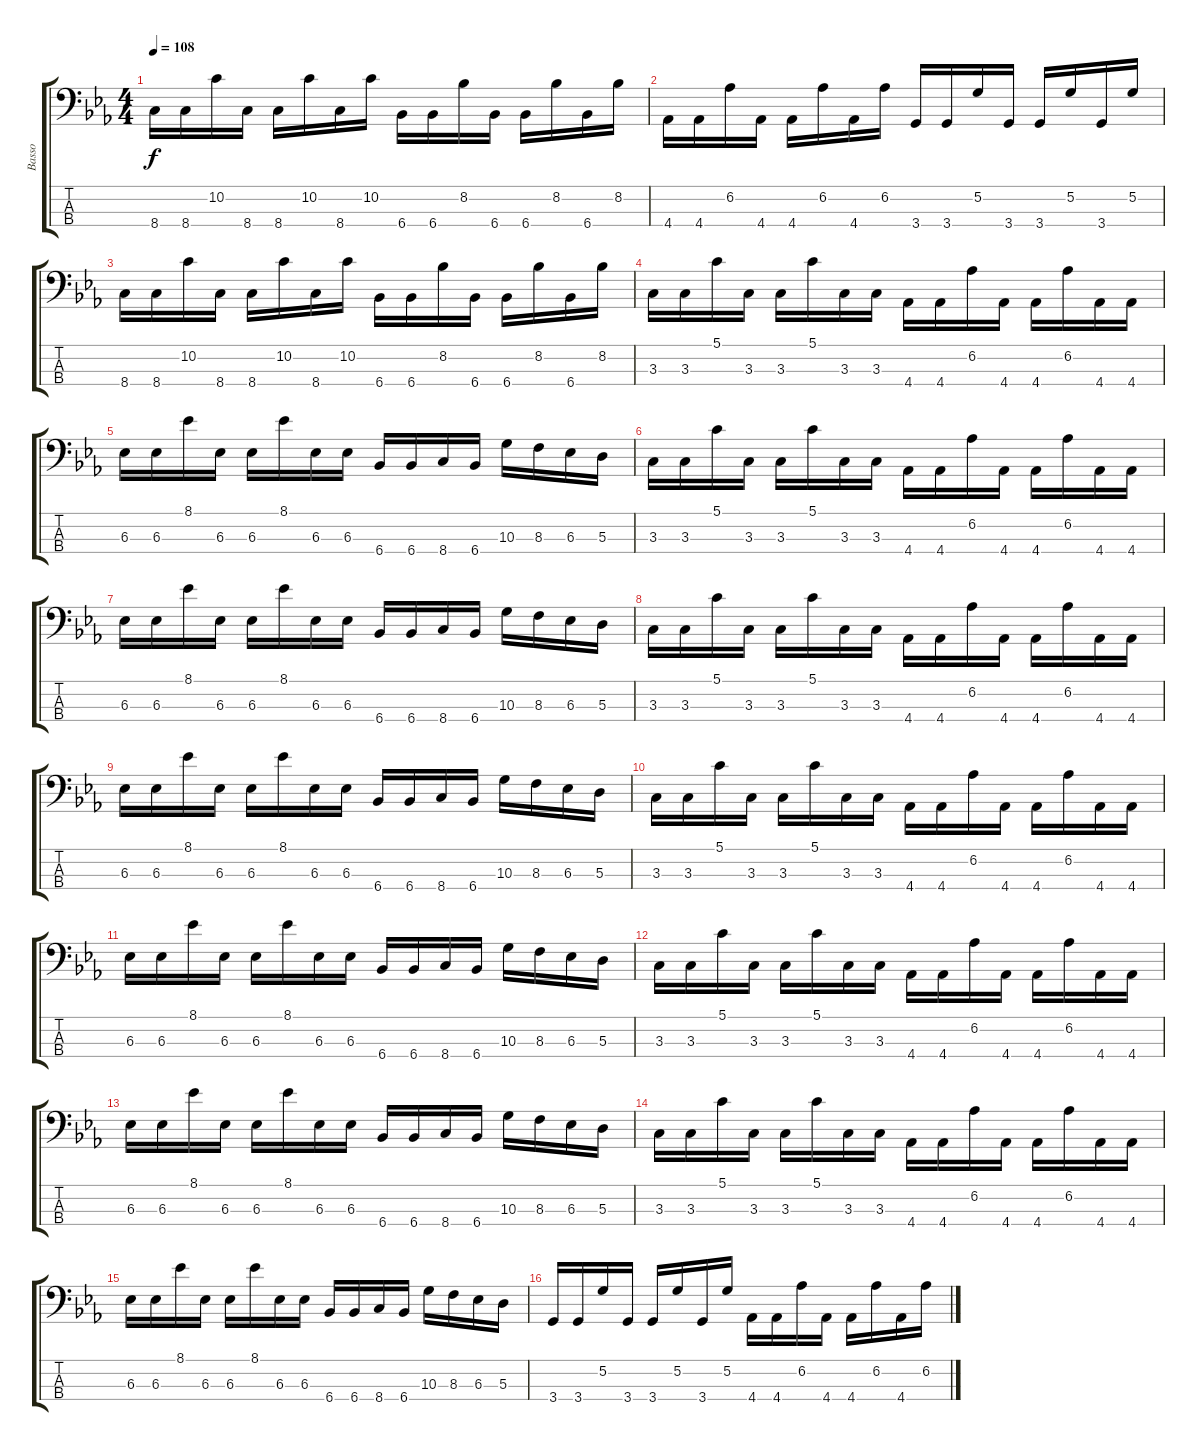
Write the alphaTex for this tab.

\track ("Basso" "Basso") {instrument synthbass1}
\staff {score tabs}
\tuning (G2 D2 A1 E1) {hide}
\ts (4 4)
\tempo 108
\clef f4
\ks cminor
8.4.16{dy f} 8.4.16 10.2.16 8.4.16 8.4.16 10.2.16 8.4.16 10.2.16 6.4.16 6.4.16 8.2.16 6.4.16 6.4.16 8.2.16 6.4.16 8.2.16 |
4.4.16 4.4.16 6.2.16 4.4.16 4.4.16 6.2.16 4.4.16 6.2.16 3.4.16 3.4.16 5.2.16 3.4.16 3.4.16 5.2.16 3.4.16 5.2.16 |
8.4.16 8.4.16 10.2.16 8.4.16 8.4.16 10.2.16 8.4.16 10.2.16 6.4.16 6.4.16 8.2.16 6.4.16 6.4.16 8.2.16 6.4.16 8.2.16 |
3.3.16 3.3.16 5.1.16 3.3.16 3.3.16 5.1.16 3.3.16 3.3.16 4.4.16 4.4.16 6.2.16 4.4.16 4.4.16 6.2.16 4.4.16 4.4.16 |
6.3.16 6.3.16 8.1.16 6.3.16 6.3.16 8.1.16 6.3.16 6.3.16 6.4.16 6.4.16 8.4.16 6.4.16 10.3.16 8.3.16 6.3.16 5.3.16 |
3.3.16 3.3.16 5.1.16 3.3.16 3.3.16 5.1.16 3.3.16 3.3.16 4.4.16 4.4.16 6.2.16 4.4.16 4.4.16 6.2.16 4.4.16 4.4.16 |
6.3.16 6.3.16 8.1.16 6.3.16 6.3.16 8.1.16 6.3.16 6.3.16 6.4.16 6.4.16 8.4.16 6.4.16 10.3.16 8.3.16 6.3.16 5.3.16 |
3.3.16 3.3.16 5.1.16 3.3.16 3.3.16 5.1.16 3.3.16 3.3.16 4.4.16 4.4.16 6.2.16 4.4.16 4.4.16 6.2.16 4.4.16 4.4.16 |
6.3.16 6.3.16 8.1.16 6.3.16 6.3.16 8.1.16 6.3.16 6.3.16 6.4.16 6.4.16 8.4.16 6.4.16 10.3.16 8.3.16 6.3.16 5.3.16 |
3.3.16 3.3.16 5.1.16 3.3.16 3.3.16 5.1.16 3.3.16 3.3.16 4.4.16 4.4.16 6.2.16 4.4.16 4.4.16 6.2.16 4.4.16 4.4.16 |
6.3.16 6.3.16 8.1.16 6.3.16 6.3.16 8.1.16 6.3.16 6.3.16 6.4.16 6.4.16 8.4.16 6.4.16 10.3.16 8.3.16 6.3.16 5.3.16 |
3.3.16 3.3.16 5.1.16 3.3.16 3.3.16 5.1.16 3.3.16 3.3.16 4.4.16 4.4.16 6.2.16 4.4.16 4.4.16 6.2.16 4.4.16 4.4.16 |
6.3.16 6.3.16 8.1.16 6.3.16 6.3.16 8.1.16 6.3.16 6.3.16 6.4.16 6.4.16 8.4.16 6.4.16 10.3.16 8.3.16 6.3.16 5.3.16 |
3.3.16 3.3.16 5.1.16 3.3.16 3.3.16 5.1.16 3.3.16 3.3.16 4.4.16 4.4.16 6.2.16 4.4.16 4.4.16 6.2.16 4.4.16 4.4.16 |
6.3.16 6.3.16 8.1.16 6.3.16 6.3.16 8.1.16 6.3.16 6.3.16 6.4.16 6.4.16 8.4.16 6.4.16 10.3.16 8.3.16 6.3.16 5.3.16 |
3.4.16 3.4.16 5.2.16 3.4.16 3.4.16 5.2.16 3.4.16 5.2.16 4.4.16 4.4.16 6.2.16 4.4.16 4.4.16 6.2.16 4.4.16 6.2.16
